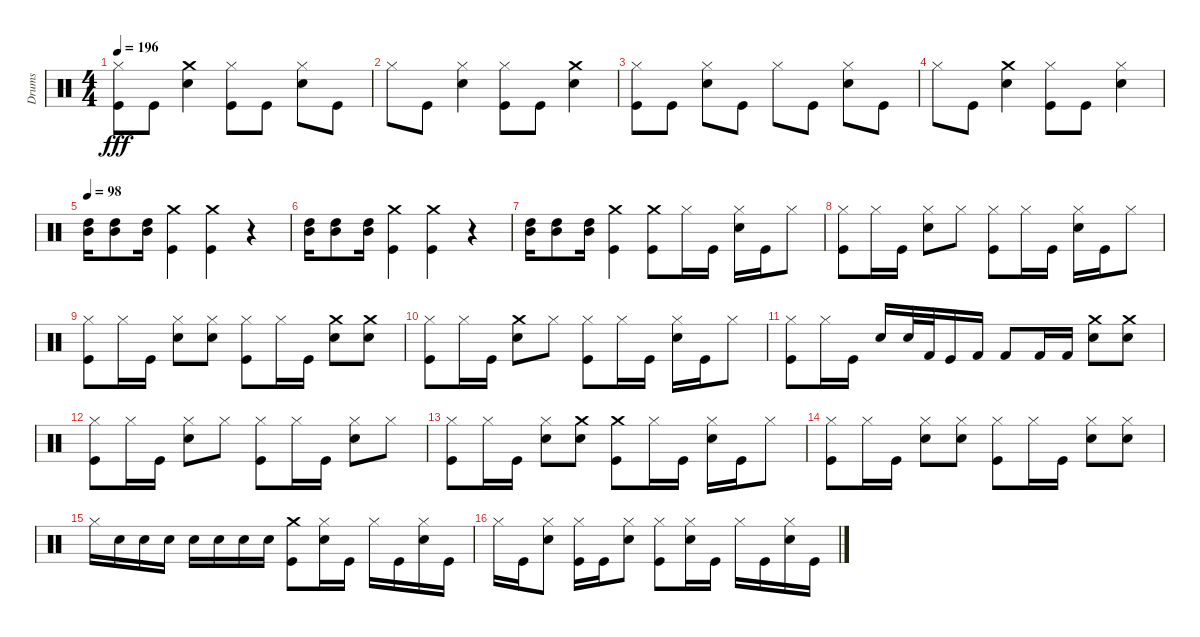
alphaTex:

\track ("Drums" "Drums") {instrument percussion}
\staff {score}
\articulation defaults
\ts (4 4)
\tempo 196
\clef neutral
\ks c
("Hi-Hat (closed)" "Kick (hit)").8{dy fff} "Kick (hit)".8 ("Snare (hit) 2" "Crash medium (hit)").4 ("Hi-Hat (closed)" "Kick (hit)").8 "Kick (hit)".8 ("Snare (hit) 2" "Hi-Hat (closed)").8 "Kick (hit)".8 |
"Hi-Hat (closed)".8 "Kick (hit)".8 ("Snare (hit) 2" "Hi-Hat (closed)").4 ("Hi-Hat (closed)" "Kick (hit)").8 "Kick (hit)".8 ("Crash medium (hit)" "Snare (hit) 2").4 |
("Hi-Hat (closed)" "Kick (hit)").8 "Kick (hit)".8 ("Snare (hit) 2" "Hi-Hat (closed)").8 "Kick (hit)".8 "Hi-Hat (closed)".8 "Kick (hit)".8 ("Snare (hit) 2" "Hi-Hat (closed)").8 "Kick (hit)".8 |
"Hi-Hat (closed)".8 "Kick (hit)".8 ("Crash medium (hit)" "Snare (hit) 2").4 ("Hi-Hat (closed)" "Kick (hit)").8 "Kick (hit)".8 ("Snare (hit) 2" "Hi-Hat (closed)").4 |
\tempo 98
("High Tom (hit)" "Mid Tom (hit)").16 ("Mid Tom (hit)" "High Tom (hit)").8 ("High Tom (hit)" "Mid Tom (hit)").16 ("Crash medium (hit)" "Kick (hit)").4 ("Crash medium (hit)" "Kick (hit)").4 r.4 |
("High Tom (hit)" "Mid Tom (hit)").16 ("Mid Tom (hit)" "High Tom (hit)").8 ("High Tom (hit)" "Mid Tom (hit)").16 ("Crash medium (hit)" "Kick (hit)").4 ("Crash medium (hit)" "Kick (hit)").4 r.4 |
("Mid Tom (hit)" "High Tom (hit)").16 ("Mid Tom (hit)" "High Tom (hit)").8 ("Mid Tom (hit)" "High Tom (hit)").16 ("Kick (hit)" "Crash medium (hit)").4 ("Crash medium (hit)" "Kick (hit)").8 "Hi-Hat (closed)".16 "Kick (hit)".16 ("Snare (hit) 2" "Hi-Hat (closed)").16 "Kick (hit)".16 "Hi-Hat (closed)".8 |
("Kick (hit)" "Hi-Hat (closed)").8 "Hi-Hat (closed)".16 "Kick (hit)".16 ("Snare (hit) 2" "Hi-Hat (closed)").8 "Hi-Hat (closed)".8 ("Kick (hit)" "Hi-Hat (closed)").8 "Hi-Hat (closed)".16 "Kick (hit)".16 ("Snare (hit) 2" "Hi-Hat (closed)").16 "Kick (hit)".16 "Hi-Hat (closed)".8 |
("Hi-Hat (closed)" "Kick (hit)").8 "Hi-Hat (closed)".16 "Kick (hit)".16 ("Snare (hit) 2" "Hi-Hat (closed)").8 ("Snare (hit) 2" "Hi-Hat (closed)").8 ("Hi-Hat (closed)" "Kick (hit)").8 "Hi-Hat (closed)".16 "Kick (hit)".16 ("Snare (hit) 2" "Crash medium (hit)").8 ("Snare (hit) 2" "Crash medium (hit)").8 |
("Kick (hit)" "Hi-Hat (closed)").8 "Hi-Hat (closed)".16 "Kick (hit)".16 ("Crash medium (hit)" "Snare (hit) 2").8 "Hi-Hat (closed)".8 ("Kick (hit)" "Hi-Hat (closed)").8 "Hi-Hat (closed)".16 "Kick (hit)".16 ("Snare (hit) 2" "Hi-Hat (closed)").16 "Kick (hit)".16 "Hi-Hat (closed)".8 |
("Kick (hit)" "Hi-Hat (closed)").8 "Hi-Hat (closed)".16 "Kick (hit)".16 "Snare (hit) 2".16 "Snare (hit) 2".32 "Kick (hit) 2".32 "Kick (hit)".16 "Kick (hit) 2".16 "Kick (hit) 2".8 "Kick (hit) 2".16 "Kick (hit) 2".16 ("Crash medium (hit)" "Snare (hit) 2").8 ("Crash medium (hit)" "Snare (hit) 2").8 |
("Kick (hit)" "Hi-Hat (closed)").8 "Hi-Hat (closed)".16 "Kick (hit)".16 ("Snare (hit) 2" "Hi-Hat (closed)").8 "Hi-Hat (closed)".8 ("Kick (hit)" "Hi-Hat (closed)").8 "Hi-Hat (closed)".16 "Kick (hit)".16 ("Snare (hit) 2" "Hi-Hat (closed)").8 "Hi-Hat (closed)".8 |
("Hi-Hat (closed)" "Kick (hit)").8 "Hi-Hat (closed)".16 "Kick (hit)".16 ("Snare (hit) 2" "Hi-Hat (closed)").8 ("Crash medium (hit)" "Snare (hit) 2").8 ("Crash medium (hit)" "Kick (hit)").8 "Hi-Hat (closed)".16 "Kick (hit)".16 ("Hi-Hat (closed)" "Snare (hit) 2").16 "Kick (hit)".16 "Hi-Hat (closed)".8 |
("Hi-Hat (closed)" "Kick (hit)").8 "Hi-Hat (closed)".16 "Kick (hit)".16 ("Snare (hit) 2" "Hi-Hat (closed)").8 ("Snare (hit) 2" "Hi-Hat (closed)").8 ("Hi-Hat (closed)" "Kick (hit)").8 "Hi-Hat (closed)".16 "Kick (hit)".16 ("Snare (hit) 2" "Hi-Hat (closed)").8 ("Snare (hit) 2" "Hi-Hat (closed)").8 |
"Hi-Hat (closed)".16 "Snare (hit) 2".16 "Snare (hit) 2".16 "Snare (hit) 2".16 "Snare (hit) 2".16 "Snare (hit) 2".16 "Snare (hit) 2".16 "Snare (hit) 2".16 ("Crash medium (hit)" "Kick (hit)").8 ("Snare (hit) 2" "Hi-Hat (closed)").16 "Kick (hit)".16 "Hi-Hat (closed)".16 "Kick (hit)".16 ("Snare (hit) 2" "Hi-Hat (closed)").16 "Kick (hit)".16 |
"Hi-Hat (closed)".16 "Kick (hit)".16 ("Snare (hit) 2" "Hi-Hat (closed)").8 ("Kick (hit)" "Hi-Hat (closed)").16 "Kick (hit)".16 ("Snare (hit) 2" "Hi-Hat (closed)").8 ("Kick (hit)" "Hi-Hat (closed)").8 ("Snare (hit) 2" "Hi-Hat (closed)").16 "Kick (hit)".16 "Hi-Hat (closed)".16 "Kick (hit)".16 ("Snare (hit) 2" "Hi-Hat (closed)").16 "Kick (hit)".16
